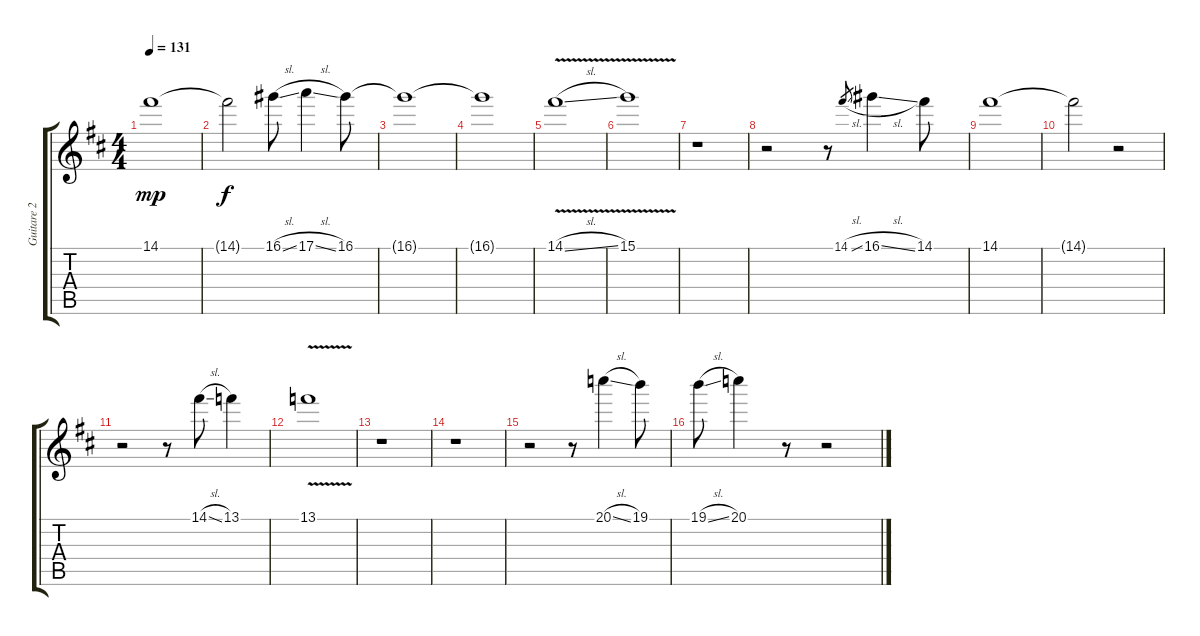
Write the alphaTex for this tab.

\track ("Guitare 2" "Guitare 2") {instrument electricguitarjazz}
\staff {score tabs}
\tuning (E4 B3 G3 D3 A2 E2) {hide}
\ts (4 4)
\tempo 131
\clef g2
\ks d
14.1.1{dy mp} |
14.1{t}.2{dy f} 16.1{sl}.8 17.1{sl}.4 16.1.8 |
16.1{t}.1 |
16.1{t}.1 |
14.1{v sl}.1 |
15.1{v}.1 |
r.1 |
r.2 r.8 14.1{sl}.8{gr} 16.1{sl}.4 14.1.8 |
14.1.1 |
14.1{t}.2 r.2 |
r.2 r.8 14.1{sl}.8 13.1.4 |
13.1{v}.1 |
r.1 |
r.1 |
r.2 r.8 20.1{sl}.4 19.1.8 |
19.1{sl}.8 20.1.4 r.8 r.2
